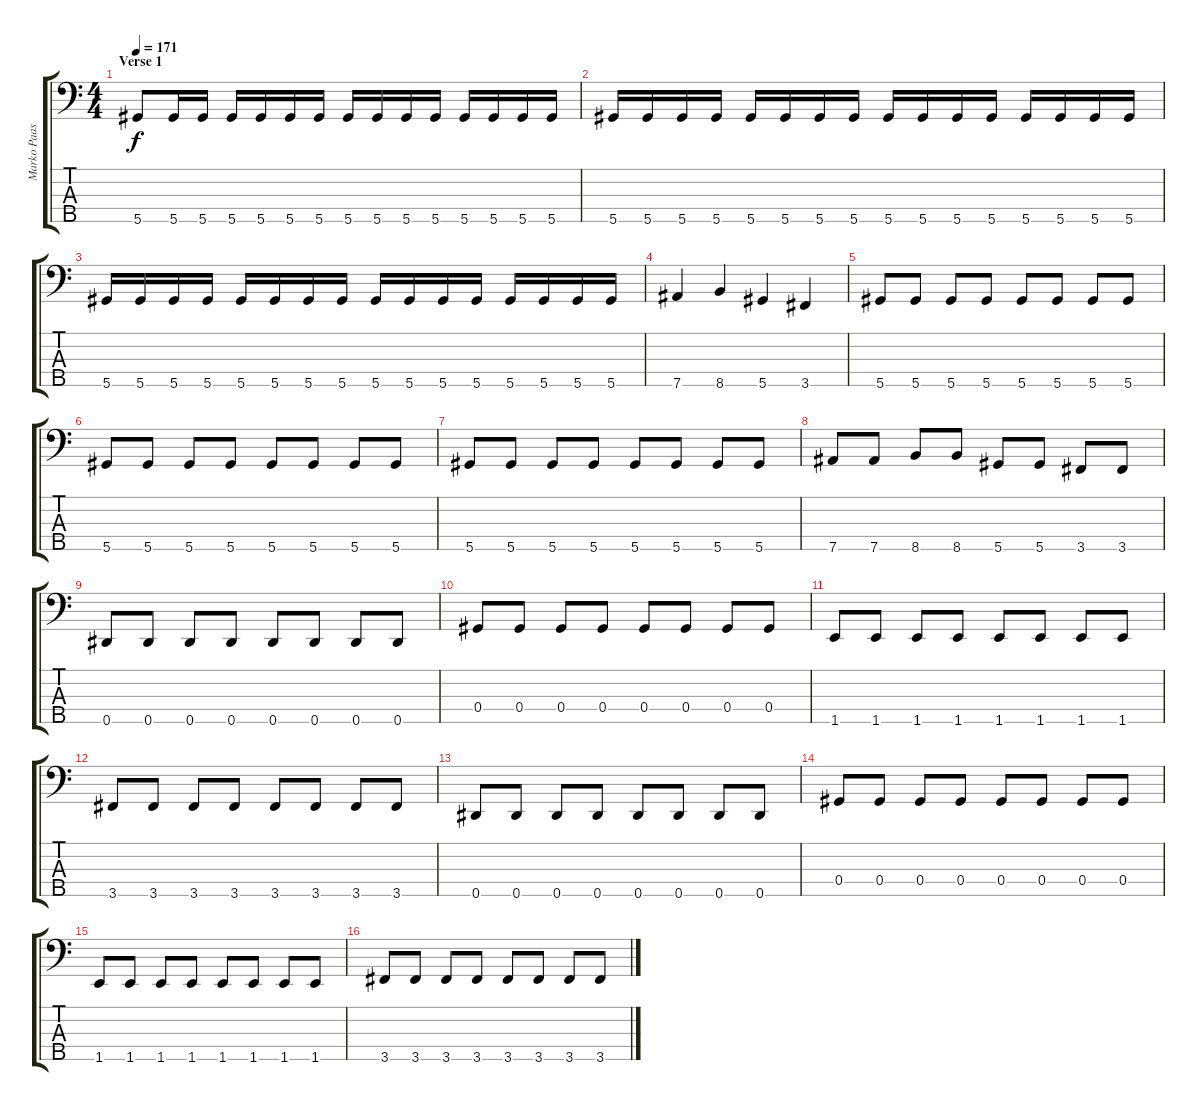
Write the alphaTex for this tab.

\track ("Marko Paasikoski" "Marko Paas") {instrument electricbasspick}
\staff {score tabs}
\tuning (B2 Gb2 Db2 Ab1 Eb1) {hide}
\ts (4 4)
\section ("" "Verse 1")
\tempo 171
\clef f4
\ks aminor
5.5.8{dy f} 5.5.16 5.5.16 5.5.16 5.5.16 5.5.16 5.5.16 5.5.16 5.5.16 5.5.16 5.5.16 5.5.16 5.5.16 5.5.16 5.5.16 |
5.5.16 5.5.16 5.5.16 5.5.16 5.5.16 5.5.16 5.5.16 5.5.16 5.5.16 5.5.16 5.5.16 5.5.16 5.5.16 5.5.16 5.5.16 5.5.16 |
5.5.16 5.5.16 5.5.16 5.5.16 5.5.16 5.5.16 5.5.16 5.5.16 5.5.16 5.5.16 5.5.16 5.5.16 5.5.16 5.5.16 5.5.16 5.5.16 |
7.5.4 8.5.4 5.5.4 3.5.4 |
5.5.8 5.5.8 5.5.8 5.5.8 5.5.8 5.5.8 5.5.8 5.5.8 |
5.5.8 5.5.8 5.5.8 5.5.8 5.5.8 5.5.8 5.5.8 5.5.8 |
5.5.8 5.5.8 5.5.8 5.5.8 5.5.8 5.5.8 5.5.8 5.5.8 |
7.5.8 7.5.8 8.5.8 8.5.8 5.5.8 5.5.8 3.5.8 3.5.8 |
0.5.8 0.5.8 0.5.8 0.5.8 0.5.8 0.5.8 0.5.8 0.5.8 |
0.4.8 0.4.8 0.4.8 0.4.8 0.4.8 0.4.8 0.4.8 0.4.8 |
1.5.8 1.5.8 1.5.8 1.5.8 1.5.8 1.5.8 1.5.8 1.5.8 |
3.5.8 3.5.8 3.5.8 3.5.8 3.5.8 3.5.8 3.5.8 3.5.8 |
0.5.8 0.5.8 0.5.8 0.5.8 0.5.8 0.5.8 0.5.8 0.5.8 |
0.4.8 0.4.8 0.4.8 0.4.8 0.4.8 0.4.8 0.4.8 0.4.8 |
1.5.8 1.5.8 1.5.8 1.5.8 1.5.8 1.5.8 1.5.8 1.5.8 |
3.5.8 3.5.8 3.5.8 3.5.8 3.5.8 3.5.8 3.5.8 3.5.8
